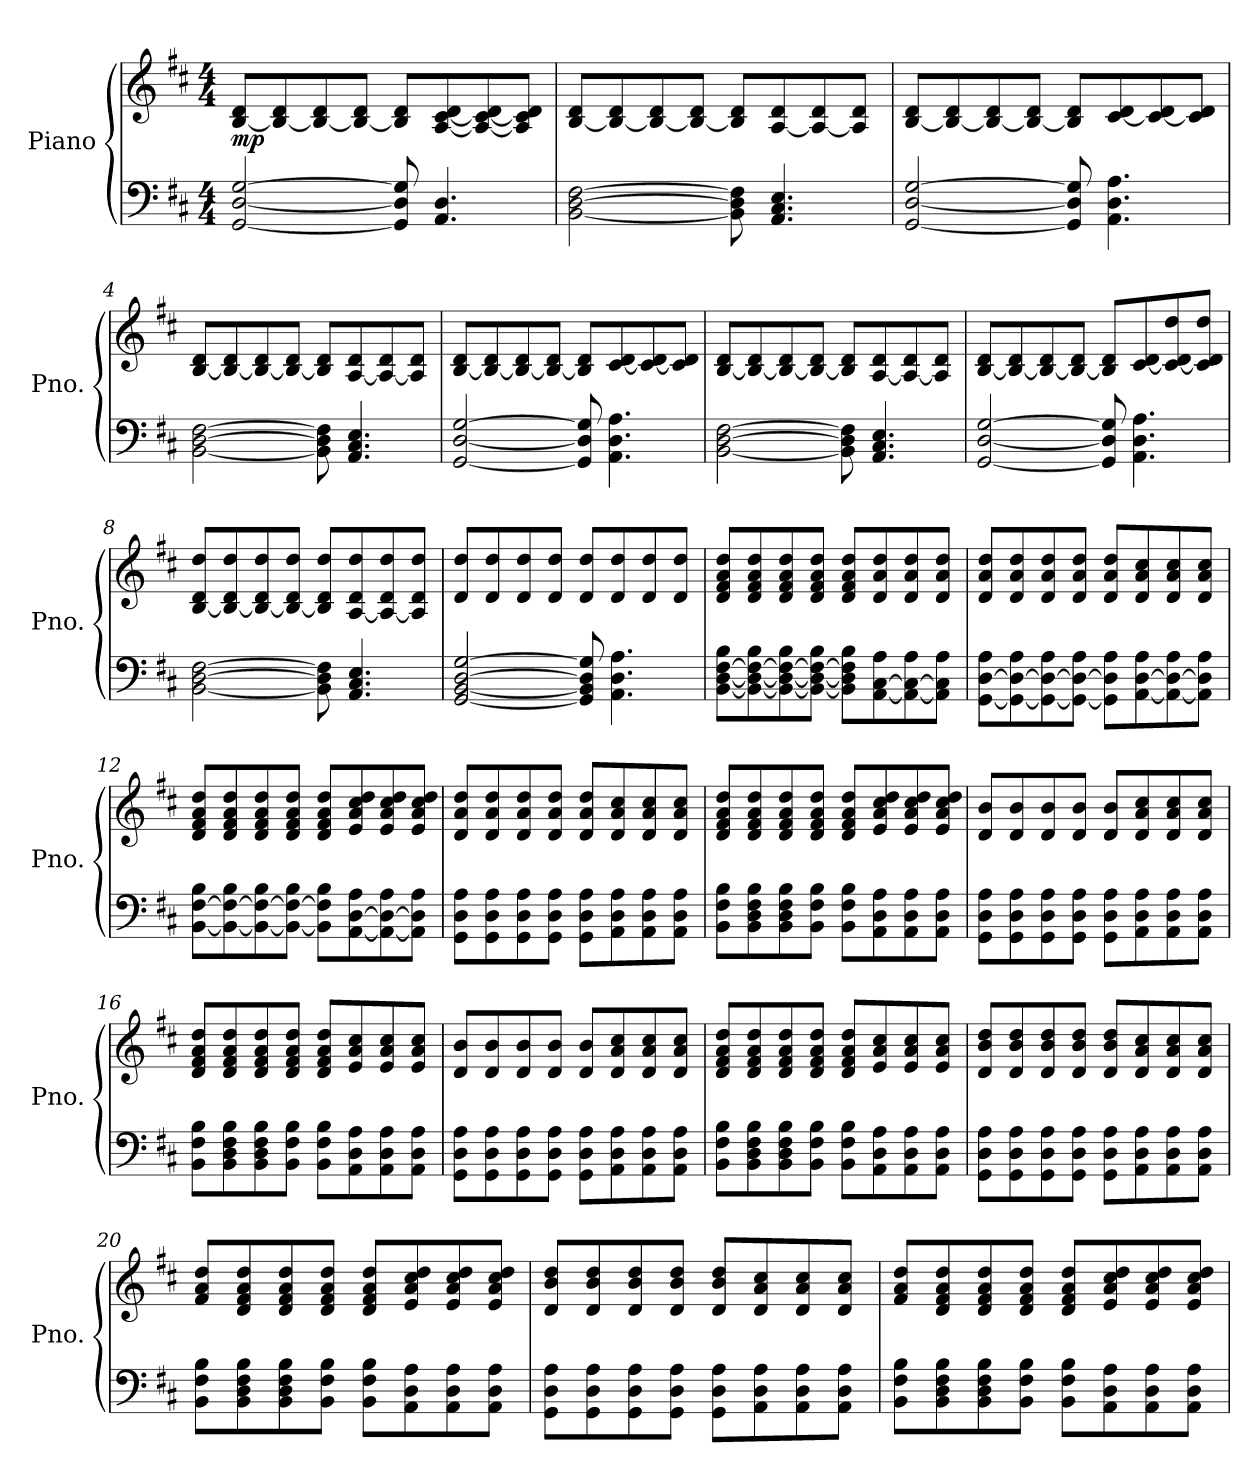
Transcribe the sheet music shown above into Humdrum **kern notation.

**kern	**kern	**dynam
*part1	*part1	*part1
*staff2	*staff1	*staff1/2
*I"Piano	*	*
*I'Pno.	*	*
*clefF4	*clefG2	*
*k[f#c#]	*k[f#c#]	*
*M4/4	*M4/4	*
*MM103	*MM103	*
=1	=1	=1
!	!	!LO:DY:b
[2GG/ [2D/ [2G/	[8B/ 8d/L	mp
.	8B/_ 8d/	.
.	8B/_ 8d/	.
.	8B/_ 8d/J	.
8GG/] 8D/] 8G/]	8B/] 8d/L	.
4.AA/ 4.D/	[8A/ [8c#/ 8d/	.
.	8A/_ 8c#/_ 8d/	.
.	8A/] 8c#/] 8d/J	.
=2	=2	=2
[2BB\ [2D\ [2F#\	[8B/ 8d/L	.
.	8B/_ 8d/	.
.	8B/_ 8d/	.
.	8B/_ 8d/J	.
8BB\] 8D\] 8F#\]	8B/] 8d/L	.
4.AA/ 4.C#/ 4.E/	[8A/ 8d/	.
.	8A/_ 8d/	.
.	8A/] 8d/J	.
=3	=3	=3
[2GG/ [2D/ [2G/	[8B/ 8d/L	.
.	8B/_ 8d/	.
.	8B/_ 8d/	.
.	8B/_ 8d/J	.
8GG/] 8D/] 8G/]	8B/] 8d/L	.
4.AA\ 4.D\ 4.A\	[8c#/ 8d/	.
.	8c#/_ 8d/	.
.	8c#/] 8d/J	.
!!LO:LB:g=z
=4	=4	=4
[2BB\ [2D\ [2F#\	[8B/ 8d/L	.
.	8B/_ 8d/	.
.	8B/_ 8d/	.
.	8B/_ 8d/J	.
8BB\] 8D\] 8F#\]	8B/] 8d/L	.
4.AA/ 4.C#/ 4.E/	[8A/ 8d/	.
.	8A/_ 8d/	.
.	8A/] 8d/J	.
=5	=5	=5
[2GG/ [2D/ [2G/	[8B/ 8d/L	.
.	8B/_ 8d/	.
.	8B/_ 8d/	.
.	8B/_ 8d/J	.
8GG/] 8D/] 8G/]	8B/] 8d/L	.
4.AA\ 4.D\ 4.A\	[8c#/ 8d/	.
.	8c#/_ 8d/	.
.	8c#/] 8d/J	.
=6	=6	=6
[2BB\ [2D\ [2F#\	[8B/ 8d/L	.
.	8B/_ 8d/	.
.	8B/_ 8d/	.
.	8B/_ 8d/J	.
8BB\] 8D\] 8F#\]	8B/] 8d/L	.
4.AA/ 4.C#/ 4.E/	[8A/ 8d/	.
.	8A/_ 8d/	.
.	8A/] 8d/J	.
!!LO:LB:g=z
=7	=7	=7
[2GG/ [2D/ [2G/	[8B/ 8d/L	.
.	8B/_ 8d/	.
.	8B/_ 8d/	.
.	8B/_ 8d/J	.
8GG/] 8D/] 8G/]	8B/] 8d/L	.
4.AA\ 4.D\ 4.A\	[8c#/ 8d/	.
.	8c#/_ 8d/ 8dd/	.
.	8c#/] 8d/ 8dd/J	.
=8	=8	=8
[2BB\ [2D\ [2F#\	[8B/ 8d/ 8dd/L	.
.	8B/_ 8d/ 8dd/	.
.	8B/_ 8d/ 8dd/	.
.	8B/_ 8d/ 8dd/J	.
8BB\] 8D\] 8F#\]	8B/] 8d/ 8dd/L	.
4.AA/ 4.C#/ 4.E/	[8A/ 8d/ 8dd/	.
.	8A/_ 8d/ 8dd/	.
.	8A/] 8d/ 8dd/J	.
=9	=9	=9
[2GG/ [2BB/ [2D/ [2G/	8d/ 8dd/L	.
.	8d/ 8dd/	.
.	8d/ 8dd/	.
.	8d/ 8dd/J	.
8GG/] 8BB/] 8D/] 8G/]	8d/ 8dd/L	.
4.AA\ 4.D\ 4.A\	8d/ 8dd/	.
.	8d/ 8dd/	.
.	8d/ 8dd/J	.
!!LO:LB:g=z
=10	=10	=10
[8BB\ [8D\ [8F#\ 8B\L	8d/ 8f#/ 8a/ 8dd/L	.
8BB\_ 8D\_ 8F#\_ 8B\	8d/ 8f#/ 8a/ 8dd/	.
8BB\_ 8D\_ 8F#\_ 8B\	8d/ 8f#/ 8a/ 8dd/	.
8BB\_ 8D\_ 8F#\_ 8B\J	8d/ 8f#/ 8a/ 8dd/J	.
8BB\] 8D\] 8F#\] 8B\L	8d/ 8f#/ 8a/ 8dd/L	.
[8AA\ [8C#\ 8A\	8d/ 8a/ 8dd/	.
8AA\_ 8C#\_ 8A\	8d/ 8a/ 8dd/	.
8AA\] 8C#\] 8A\J	8d/ 8a/ 8dd/J	.
=11	=11	=11
[8GG\ [8D\ 8A\L	8d/ 8a/ 8dd/L	.
8GG\_ 8D\_ 8A\	8d/ 8a/ 8dd/	.
8GG\_ 8D\_ 8A\	8d/ 8a/ 8dd/	.
8GG\_ 8D\_ 8A\J	8d/ 8a/ 8dd/J	.
8GG\] 8D\] 8A\L	8d/ 8a/ 8dd/L	.
[8AA\ [8D\ 8A\	8d/ 8a/ 8cc#/	.
8AA\_ 8D\_ 8A\	8d/ 8a/ 8cc#/	.
8AA\] 8D\] 8A\J	8d/ 8a/ 8cc#/J	.
=12	=12	=12
[8BB\ [8F#\ 8B\L	8d/ 8f#/ 8a/ 8dd/L	.
8BB\_ 8F#\_ 8B\	8d/ 8f#/ 8a/ 8dd/	.
8BB\_ 8F#\_ 8B\	8d/ 8f#/ 8a/ 8dd/	.
8BB\_ 8F#\_ 8B\J	8d/ 8f#/ 8a/ 8dd/J	.
8BB\] 8F#\] 8B\L	8d/ 8f#/ 8a/ 8dd/L	.
[8AA\ [8D\ 8A\	8e/ 8a/ 8cc#/ 8dd/	.
8AA\_ 8D\_ 8A\	8e/ 8a/ 8cc#/ 8dd/	.
8AA\] 8D\] 8A\J	8e/ 8a/ 8cc#/ 8dd/J	.
!!LO:LB:g=z
=13	=13	=13
8GG\ 8D\ 8A\L	8d/ 8a/ 8dd/L	.
8GG\ 8D\ 8A\	8d/ 8a/ 8dd/	.
8GG\ 8D\ 8A\	8d/ 8a/ 8dd/	.
8GG\ 8D\ 8A\J	8d/ 8a/ 8dd/J	.
8GG\ 8D\ 8A\L	8d/ 8a/ 8dd/L	.
8AA\ 8D\ 8A\	8d/ 8a/ 8cc#/	.
8AA\ 8D\ 8A\	8d/ 8a/ 8cc#/	.
8AA\ 8D\ 8A\J	8d/ 8a/ 8cc#/J	.
=14	=14	=14
8BB\ 8F#\ 8B\L	8d/ 8f#/ 8a/ 8dd/L	.
8BB\ 8D\ 8F#\ 8B\	8d/ 8f#/ 8a/ 8dd/	.
8BB\ 8D\ 8F#\ 8B\	8d/ 8f#/ 8a/ 8dd/	.
8BB\ 8F#\ 8B\J	8d/ 8f#/ 8a/ 8dd/J	.
8BB\ 8F#\ 8B\L	8d/ 8f#/ 8a/ 8dd/L	.
8AA\ 8D\ 8A\	8e/ 8a/ 8cc#/ 8dd/	.
8AA\ 8D\ 8A\	8e/ 8a/ 8cc#/ 8dd/	.
8AA\ 8D\ 8A\J	8e/ 8a/ 8cc#/ 8dd/J	.
=15	=15	=15
8GG\ 8D\ 8A\L	8d/ 8b/L	.
8GG\ 8D\ 8A\	8d/ 8b/	.
8GG\ 8D\ 8A\	8d/ 8b/	.
8GG\ 8D\ 8A\J	8d/ 8b/J	.
8GG\ 8D\ 8A\L	8d/ 8b/L	.
8AA\ 8D\ 8A\	8d/ 8a/ 8cc#/	.
8AA\ 8D\ 8A\	8d/ 8a/ 8cc#/	.
8AA\ 8D\ 8A\J	8d/ 8a/ 8cc#/J	.
=16	=16	=16
8BB\ 8F#\ 8B\L	8d/ 8f#/ 8a/ 8dd/L	.
8BB\ 8D\ 8F#\ 8B\	8d/ 8f#/ 8a/ 8dd/	.
8BB\ 8D\ 8F#\ 8B\	8d/ 8f#/ 8a/ 8dd/	.
8BB\ 8F#\ 8B\J	8d/ 8f#/ 8a/ 8dd/J	.
8BB\ 8F#\ 8B\L	8d/ 8f#/ 8a/ 8dd/L	.
8AA\ 8D\ 8A\	8e/ 8a/ 8cc#/	.
8AA\ 8D\ 8A\	8e/ 8a/ 8cc#/	.
8AA\ 8D\ 8A\J	8e/ 8a/ 8cc#/J	.
=17	=17	=17
8GG\ 8D\ 8A\L	8d/ 8b/L	.
8GG\ 8D\ 8A\	8d/ 8b/	.
8GG\ 8D\ 8A\	8d/ 8b/	.
8GG\ 8D\ 8A\J	8d/ 8b/J	.
8GG\ 8D\ 8A\L	8d/ 8b/L	.
8AA\ 8D\ 8A\	8d/ 8a/ 8cc#/	.
8AA\ 8D\ 8A\	8d/ 8a/ 8cc#/	.
8AA\ 8D\ 8A\J	8d/ 8a/ 8cc#/J	.
!!LO:PB:g=z
=18	=18	=18
8BB\ 8F#\ 8B\L	8d/ 8f#/ 8a/ 8dd/L	.
8BB\ 8D\ 8F#\ 8B\	8d/ 8f#/ 8a/ 8dd/	.
8BB\ 8D\ 8F#\ 8B\	8d/ 8f#/ 8a/ 8dd/	.
8BB\ 8F#\ 8B\J	8d/ 8f#/ 8a/ 8dd/J	.
8BB\ 8F#\ 8B\L	8d/ 8f#/ 8a/ 8dd/L	.
8AA\ 8D\ 8A\	8e/ 8a/ 8cc#/	.
8AA\ 8D\ 8A\	8e/ 8a/ 8cc#/	.
8AA\ 8D\ 8A\J	8e/ 8a/ 8cc#/J	.
=19	=19	=19
8GG\ 8D\ 8A\L	8d/ 8b/ 8dd/L	.
8GG\ 8D\ 8A\	8d/ 8b/ 8dd/	.
8GG\ 8D\ 8A\	8d/ 8b/ 8dd/	.
8GG\ 8D\ 8A\J	8d/ 8b/ 8dd/J	.
8GG\ 8D\ 8A\L	8d/ 8b/ 8dd/L	.
8AA\ 8D\ 8A\	8d/ 8a/ 8cc#/	.
8AA\ 8D\ 8A\	8d/ 8a/ 8cc#/	.
8AA\ 8D\ 8A\J	8d/ 8a/ 8cc#/J	.
=20	=20	=20
8BB\ 8F#\ 8B\L	8f#/ 8a/ 8dd/L	.
8BB\ 8D\ 8F#\ 8B\	8d/ 8f#/ 8a/ 8dd/	.
8BB\ 8D\ 8F#\ 8B\	8d/ 8f#/ 8a/ 8dd/	.
8BB\ 8F#\ 8B\J	8d/ 8f#/ 8a/ 8dd/J	.
8BB\ 8F#\ 8B\L	8d/ 8f#/ 8a/ 8dd/L	.
8AA\ 8D\ 8A\	8e/ 8a/ 8cc#/ 8dd/	.
8AA\ 8D\ 8A\	8e/ 8a/ 8cc#/ 8dd/	.
8AA\ 8D\ 8A\J	8e/ 8a/ 8cc#/ 8dd/J	.
=21	=21	=21
8GG\ 8D\ 8A\L	8d/ 8b/ 8dd/L	.
8GG\ 8D\ 8A\	8d/ 8b/ 8dd/	.
8GG\ 8D\ 8A\	8d/ 8b/ 8dd/	.
8GG\ 8D\ 8A\J	8d/ 8b/ 8dd/J	.
8GG\ 8D\ 8A\L	8d/ 8b/ 8dd/L	.
8AA\ 8D\ 8A\	8d/ 8a/ 8cc#/	.
8AA\ 8D\ 8A\	8d/ 8a/ 8cc#/	.
8AA\ 8D\ 8A\J	8d/ 8a/ 8cc#/J	.
!!LO:LB:g=z
=22	=22	=22
8BB\ 8F#\ 8B\L	8f#/ 8a/ 8dd/L	.
8BB\ 8D\ 8F#\ 8B\	8d/ 8f#/ 8a/ 8dd/	.
8BB\ 8D\ 8F#\ 8B\	8d/ 8f#/ 8a/ 8dd/	.
8BB\ 8F#\ 8B\J	8d/ 8f#/ 8a/ 8dd/J	.
8BB\ 8F#\ 8B\L	8d/ 8f#/ 8a/ 8dd/L	.
8AA\ 8D\ 8A\	8e/ 8a/ 8cc#/ 8dd/	.
8AA\ 8D\ 8A\	8e/ 8a/ 8cc#/ 8dd/	.
8AA\ 8D\ 8A\J	8e/ 8a/ 8cc#/ 8dd/J	.
=	=	=
*-	*-	*-
